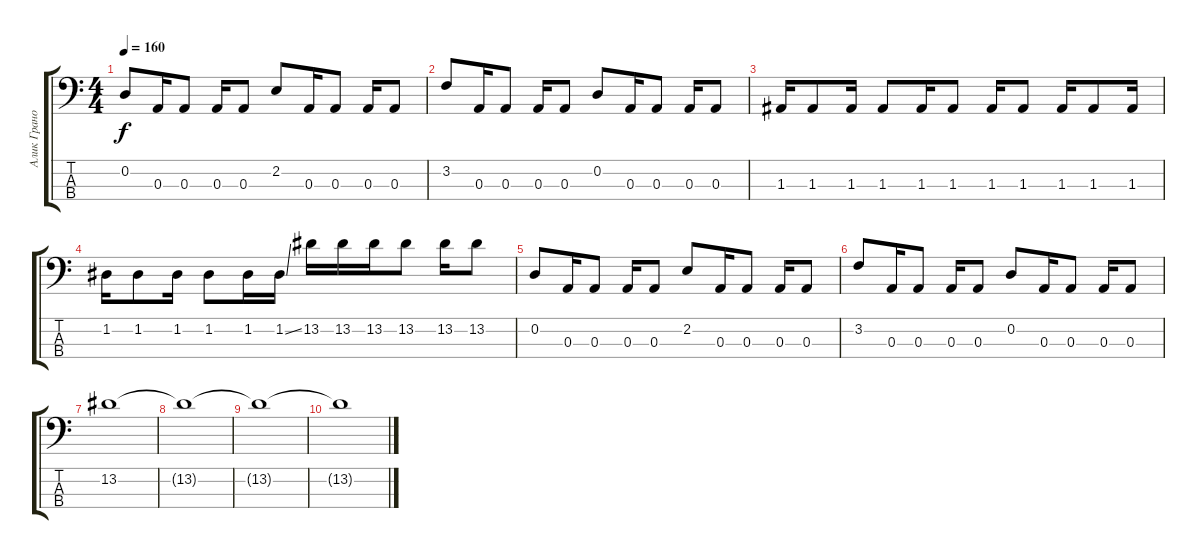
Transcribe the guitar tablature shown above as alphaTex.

\track ("Алик Грановский" "Алик Грано") {instrument electricbassfinger}
\staff {score tabs}
\tuning (G2 D2 A1 D1) {hide}
\ts (4 4)
\tempo 160
\clef f4
\ks c
0.2.8{dy f} 0.3.16 0.3.8 0.3.16 0.3.8 2.2.8 0.3.16 0.3.8 0.3.16 0.3.8 |
3.2.8 0.3.16 0.3.8 0.3.16 0.3.8 0.2.8 0.3.16 0.3.8 0.3.16 0.3.8 |
1.3.16 1.3.8 1.3.16 1.3.8 1.3.16 1.3.8 1.3.16 1.3.8 1.3.16 1.3.8 1.3.16 |
1.2.16 1.2.8 1.2.16 1.2.8 1.2.16 1.2{ss}.16 13.2.16 13.2.16 13.2.16 13.2.8 13.2.16 13.2.8 |
0.2.8 0.3.16 0.3.8 0.3.16 0.3.8 2.2.8 0.3.16 0.3.8 0.3.16 0.3.8 |
3.2.8 0.3.16 0.3.8 0.3.16 0.3.8 0.2.8 0.3.16 0.3.8 0.3.16 0.3.8 |
13.2.1 |
13.2{t}.1 |
13.2{t}.1 |
13.2{t}.1
